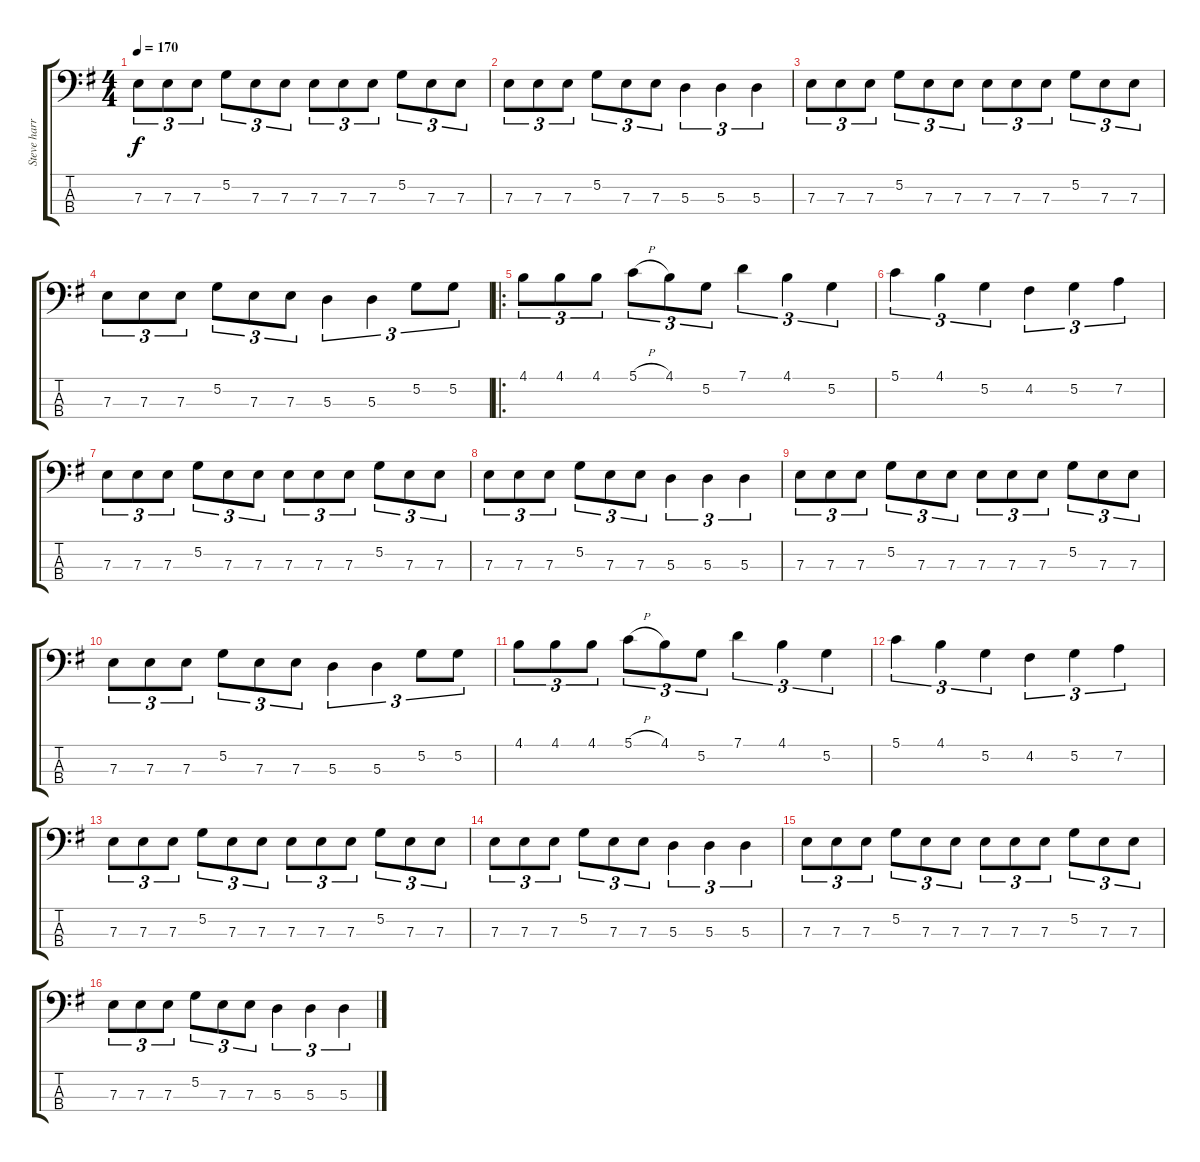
\track ("Steve harris" "Steve harr") {instrument electricbassfinger}
\staff {score tabs}
\tuning (G2 D2 A1 E1) {hide}
\ts (4 4)
\tempo 170
\clef f4
\ks g
7.3.8{tu (3 2) dy f} 7.3.8{tu (3 2)} 7.3.8{tu (3 2)} 5.2.8{tu (3 2)} 7.3.8{tu (3 2)} 7.3.8{tu (3 2)} 7.3.8{tu (3 2)} 7.3.8{tu (3 2)} 7.3.8{tu (3 2)} 5.2.8{tu (3 2)} 7.3.8{tu (3 2)} 7.3.8{tu (3 2)} |
7.3.8{tu (3 2)} 7.3.8{tu (3 2)} 7.3.8{tu (3 2)} 5.2.8{tu (3 2)} 7.3.8{tu (3 2)} 7.3.8{tu (3 2)} 5.3.4{tu (3 2)} 5.3.4{tu (3 2)} 5.3.4{tu (3 2)} |
7.3.8{tu (3 2)} 7.3.8{tu (3 2)} 7.3.8{tu (3 2)} 5.2.8{tu (3 2)} 7.3.8{tu (3 2)} 7.3.8{tu (3 2)} 7.3.8{tu (3 2)} 7.3.8{tu (3 2)} 7.3.8{tu (3 2)} 5.2.8{tu (3 2)} 7.3.8{tu (3 2)} 7.3.8{tu (3 2)} |
7.3.8{tu (3 2)} 7.3.8{tu (3 2)} 7.3.8{tu (3 2)} 5.2.8{tu (3 2)} 7.3.8{tu (3 2)} 7.3.8{tu (3 2)} 5.3.4{tu (3 2)} 5.3.4{tu (3 2)} 5.2.8{tu (3 2)} 5.2.8{tu (3 2)} |
\ro
4.1.8{tu (3 2)} 4.1.8{tu (3 2)} 4.1.8{tu (3 2)} 5.1{h}.8{tu (3 2)} 4.1.8{tu (3 2)} 5.2.8{tu (3 2)} 7.1.4{tu (3 2)} 4.1.4{tu (3 2)} 5.2.4{tu (3 2)} |
5.1.4{tu (3 2)} 4.1.4{tu (3 2)} 5.2.4{tu (3 2)} 4.2.4{tu (3 2)} 5.2.4{tu (3 2)} 7.2.4{tu (3 2)} |
7.3.8{tu (3 2)} 7.3.8{tu (3 2)} 7.3.8{tu (3 2)} 5.2.8{tu (3 2)} 7.3.8{tu (3 2)} 7.3.8{tu (3 2)} 7.3.8{tu (3 2)} 7.3.8{tu (3 2)} 7.3.8{tu (3 2)} 5.2.8{tu (3 2)} 7.3.8{tu (3 2)} 7.3.8{tu (3 2)} |
7.3.8{tu (3 2)} 7.3.8{tu (3 2)} 7.3.8{tu (3 2)} 5.2.8{tu (3 2)} 7.3.8{tu (3 2)} 7.3.8{tu (3 2)} 5.3.4{tu (3 2)} 5.3.4{tu (3 2)} 5.3.4{tu (3 2)} |
7.3.8{tu (3 2)} 7.3.8{tu (3 2)} 7.3.8{tu (3 2)} 5.2.8{tu (3 2)} 7.3.8{tu (3 2)} 7.3.8{tu (3 2)} 7.3.8{tu (3 2)} 7.3.8{tu (3 2)} 7.3.8{tu (3 2)} 5.2.8{tu (3 2)} 7.3.8{tu (3 2)} 7.3.8{tu (3 2)} |
7.3.8{tu (3 2)} 7.3.8{tu (3 2)} 7.3.8{tu (3 2)} 5.2.8{tu (3 2)} 7.3.8{tu (3 2)} 7.3.8{tu (3 2)} 5.3.4{tu (3 2)} 5.3.4{tu (3 2)} 5.2.8{tu (3 2)} 5.2.8{tu (3 2)} |
4.1.8{tu (3 2)} 4.1.8{tu (3 2)} 4.1.8{tu (3 2)} 5.1{h}.8{tu (3 2)} 4.1.8{tu (3 2)} 5.2.8{tu (3 2)} 7.1.4{tu (3 2)} 4.1.4{tu (3 2)} 5.2.4{tu (3 2)} |
5.1.4{tu (3 2)} 4.1.4{tu (3 2)} 5.2.4{tu (3 2)} 4.2.4{tu (3 2)} 5.2.4{tu (3 2)} 7.2.4{tu (3 2)} |
7.3.8{tu (3 2)} 7.3.8{tu (3 2)} 7.3.8{tu (3 2)} 5.2.8{tu (3 2)} 7.3.8{tu (3 2)} 7.3.8{tu (3 2)} 7.3.8{tu (3 2)} 7.3.8{tu (3 2)} 7.3.8{tu (3 2)} 5.2.8{tu (3 2)} 7.3.8{tu (3 2)} 7.3.8{tu (3 2)} |
7.3.8{tu (3 2)} 7.3.8{tu (3 2)} 7.3.8{tu (3 2)} 5.2.8{tu (3 2)} 7.3.8{tu (3 2)} 7.3.8{tu (3 2)} 5.3.4{tu (3 2)} 5.3.4{tu (3 2)} 5.3.4{tu (3 2)} |
7.3.8{tu (3 2)} 7.3.8{tu (3 2)} 7.3.8{tu (3 2)} 5.2.8{tu (3 2)} 7.3.8{tu (3 2)} 7.3.8{tu (3 2)} 7.3.8{tu (3 2)} 7.3.8{tu (3 2)} 7.3.8{tu (3 2)} 5.2.8{tu (3 2)} 7.3.8{tu (3 2)} 7.3.8{tu (3 2)} |
7.3.8{tu (3 2)} 7.3.8{tu (3 2)} 7.3.8{tu (3 2)} 5.2.8{tu (3 2)} 7.3.8{tu (3 2)} 7.3.8{tu (3 2)} 5.3.4{tu (3 2)} 5.3.4{tu (3 2)} 5.3.4{tu (3 2)}
